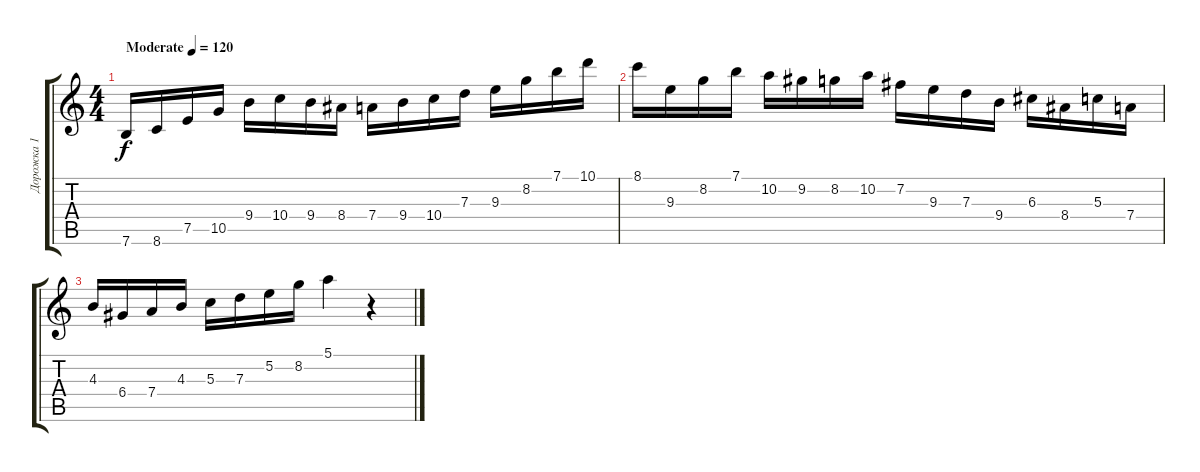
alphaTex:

\track ("Дорожка 1" "Дорожка 1") {instrument electricguitarjazz}
\staff {score tabs}
\tuning (E4 B3 G3 D3 A2 E2) {hide}
\ts (4 4)
\tempo (120 "Moderate")
\clef g2
\ks c
7.6.16{dy f instrument electricguitarjazz} 8.6.16 7.5.16 10.5.16 9.4.16 10.4.16 9.4.16 8.4.16 7.4.16 9.4.16 10.4.16 7.3.16 9.3.16 8.2.16 7.1.16 10.1.16 |
8.1.16 9.3.16 8.2.16 7.1.16 10.2.16 9.2.16 8.2.16 10.2.16 7.2.16 9.3.16 7.3.16 9.4.16 6.3.16 8.4.16 5.3.16 7.4.16 |
4.3.16 6.4.16 7.4.16 4.3.16 5.3.16 7.3.16 5.2.16 8.2.16 5.1.4 r.4
